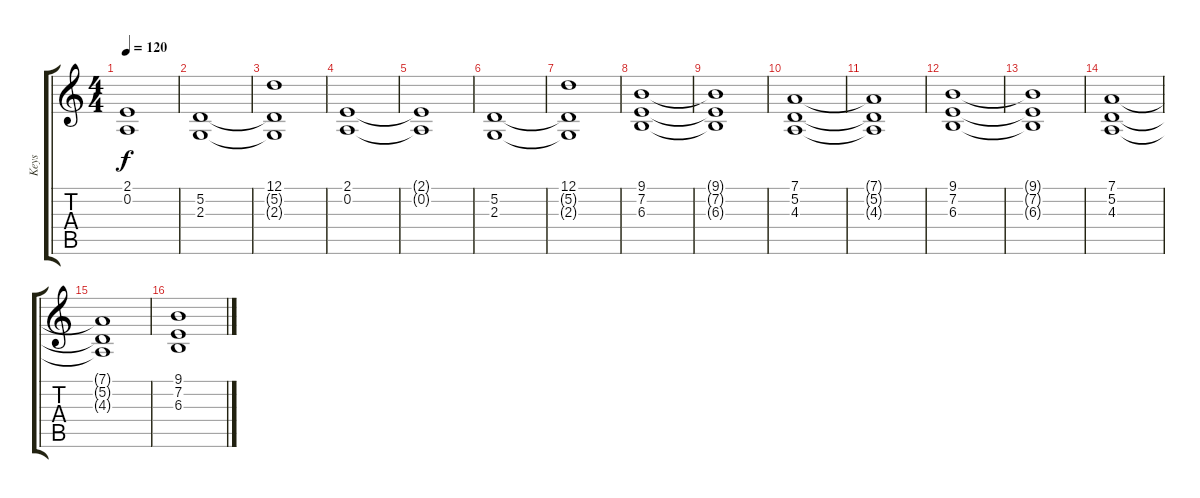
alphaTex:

\track ("Keys" "Keys") {instrument pad4choir}
\staff {score tabs}
\tuning (D4 A3 F3 C3 G2 D2) {hide}
\ts (4 4)
\tempo 120
\clef g2
\ks c
(2.1{t} 0.2{t}).1{dy f} |
(5.2 2.3).1 |
(12.1 5.2{t} 2.3{t}).1 |
(2.1 0.2).1 |
(2.1{t} 0.2{t}).1 |
(5.2 2.3).1 |
(12.1 5.2{t} 2.3{t}).1 |
(9.1 7.2 6.3).1 |
(9.1{t} 7.2{t} 6.3{t}).1 |
(7.1 5.2 4.3).1 |
(7.1{t} 5.2{t} 4.3{t}).1 |
(9.1 7.2 6.3).1 |
(9.1{t} 7.2{t} 6.3{t}).1 |
(7.1 5.2 4.3).1 |
(7.1{t} 5.2{t} 4.3{t}).1 |
(9.1 7.2 6.3).1
